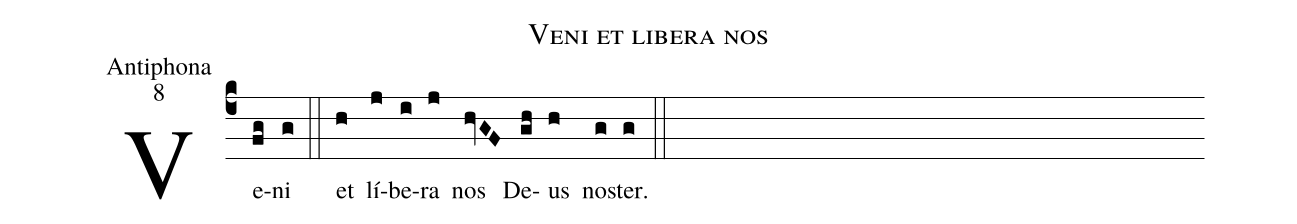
name:Veni et libera nos;
office-part:Antiphona;
mode:8;
%%
(c4) Ve(fg)ni(g) (::)
et(h) lí(j)be(i)ra(j) nos(hvGF) De(gh)us(h) no(g)ster.(g) (::)
